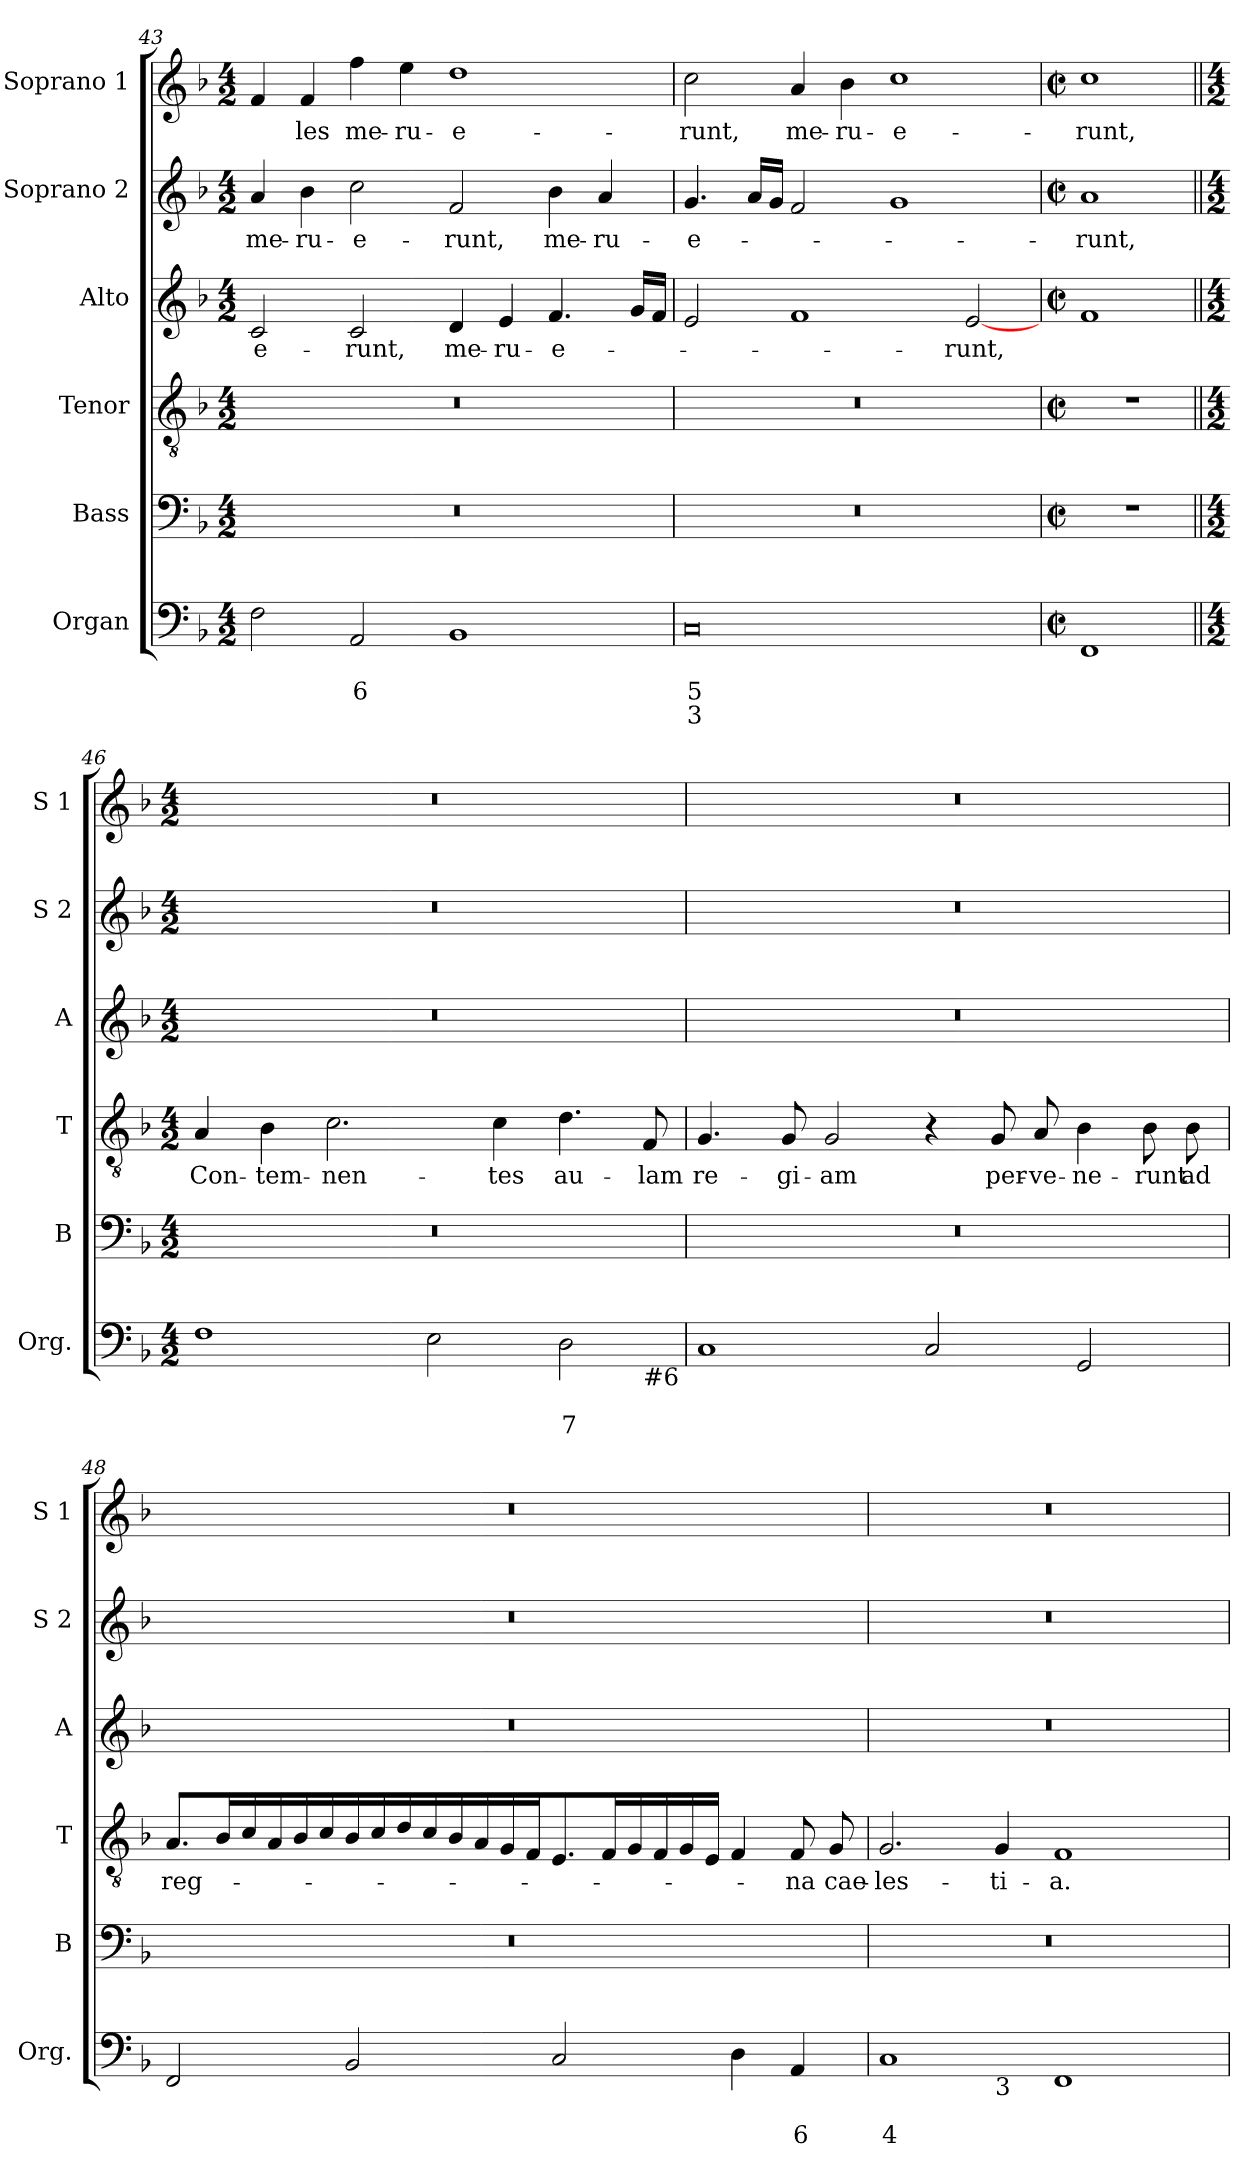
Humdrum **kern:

**kern	**text	**text	**text	**kern	**kern	**text	**kern	**text	**kern	**text	**kern	**text
*part6	*part6	*part6	*part6	*part5	*part4	*part4	*part3	*part3	*part2	*part2	*part1	*part1
*staff6	*staff6	*staff6	*staff6	*staff5	*staff4	*staff4	*staff3	*staff3	*staff2	*staff2	*staff1	*staff1
*I"Organ	*	*	*	*I"Bass	*I"Tenor	*	*I"Alto	*	*I"Soprano 2	*	*I"Soprano 1	*
*I'Org.	*	*	*	*I'B	*I'T	*	*I'A	*	*I'S 2	*	*I'S 1	*
*clefF4	*	*	*	*clefF4	*clefGv2	*	*clefG2	*	*clefG2	*	*clefG2	*
*k[b-]	*	*	*	*k[b-]	*k[b-]	*	*k[b-]	*	*k[b-]	*	*k[b-]	*
*F:	*	*	*	*F:	*F:	*	*F:	*	*F:	*	*F:	*
*M4/2	*	*	*	*M4/2	*M4/2	*	*M4/2	*	*M4/2	*	*M4/2	*
=43	=43	=43	=43	=43	=43	=43	=43	=43	=43	=43	=43	=43
!	!	!	!	!	!	!	!	!LO:LY:b	!	!LO:LY:b	!	!
2F\	.	.	.	0r	0r	.	2c/	-e-	4a/	me-	4f/	.
!	!	!	!	!	!	!	!	!	!	!LO:LY:b	!	!LO:LY:b
.	.	.	.	.	.	.	.	.	4b-\	-ru-	4f/	-les
!	!	!LO:LY:b	!	!	!	!	!	!LO:LY:b	!	!LO:LY:b	!	!LO:LY:b
2AA/	.	6	.	.	.	.	2c/	-runt,	2cc\	-e-	4ff\	me-
!	!	!	!	!	!	!	!	!	!	!	!	!LO:LY:b
.	.	.	.	.	.	.	.	.	.	.	4ee\	-ru-
!	!	!	!	!	!	!	!	!LO:LY:b	!	!LO:LY:b	!	!LO:LY:b
1BB-	.	.	.	.	.	.	4d/	me-	2f/	-runt,	1dd	-e-
!	!	!	!	!	!	!	!	!LO:LY:b	!	!	!	!
.	.	.	.	.	.	.	4e/	-ru-	.	.	.	.
!	!	!	!	!	!	!	!	!LO:LY:b	!	!LO:LY:b	!	!
.	.	.	.	.	.	.	4.f/	-e-	4b-\	me-	.	.
!	!	!	!	!	!	!	!	!	!	!LO:LY:b	!	!
.	.	.	.	.	.	.	.	.	4a/	-ru-	.	.
.	.	.	.	.	.	.	16g/LL	.	.	.	.	.
.	.	.	.	.	.	.	16f/JJ	.	.	.	.	.
=44	=44	=44	=44	=44	=44	=44	=44	=44	=44	=44	=44	=44
!	!	!LO:LY:b	!LO:LY:b	!	!	!	!	!	!	!LO:LY:b	!	!LO:LY:b
0C	.	5	3	0r	0r	.	2e/	.	4.g/	-e-	2cc\	-runt,
.	.	.	.	.	.	.	.	.	16a/LL	.	.	.
.	.	.	.	.	.	.	.	.	16g/JJ	.	.	.
!	!	!	!	!	!	!	!	!	!	!	!	!LO:LY:b
.	.	.	.	.	.	.	1f	.	2f/	.	4a/	me-
!	!	!	!	!	!	!	!	!	!	!	!	!LO:LY:b
.	.	.	.	.	.	.	.	.	.	.	4b-\	-ru-
!	!	!	!	!	!	!	!	!	!	!	!	!LO:LY:b
.	.	.	.	.	.	.	.	.	1g	.	1cc	-e-
!	!	!	!	!	!	!	!	!LO:LY:b	!	!	!	!
.	.	.	.	.	.	.	[2e/	-runt,	.	.	.	.
=45	=45	=45	=45	=45	=45	=45	=45	=45	=45	=45	=45	=45
*M2/2	*	*	*	*M2/2	*M2/2	*	*M2/2	*	*M2/2	*	*M2/2	*
*met(c|)	*	*	*	*met(c|)	*met(c|)	*	*met(c|)	*	*met(c|)	*	*met(c|)	*
!	!	!	!	!	!	!	!	!	!	!LO:LY:b	!	!LO:LY:b
1FF	.	.	.	1r	1r	.	1f	.	1a	-runt,	1cc	-runt,
!!LO:PB:g=z
=46||	=46||	=46||	=46||	=46||	=46||	=46||	=46||	=46||	=46||	=46||	=46||	=46||
*M4/2	*	*	*	*M4/2	*M4/2	*	*M4/2	*	*M4/2	*	*M4/2	*
!	!	!	!	!	!	!LO:LY:b	!	!	!	!	!	!
*^	*	*	*	*	*	*	*	*	*	*	*	*
1F	1...ryy	.	.	.	0r	4A/	Con-	0r	.	0r	.	0r	.
!	!	!	!	!	!	!	!LO:LY:b	!	!	!	!	!	!
.	.	.	.	.	.	4B-\	-tem-	.	.	.	.	.	.
!	!	!	!	!	!	!	!LO:LY:b	!	!	!	!	!	!
.	.	.	.	.	.	2.c\	-nen-	.	.	.	.	.	.
2E\	.	.	.	.	.	.	.	.	.	.	.	.	.
!	!	!	!	!	!	!	!LO:LY:b	!	!	!	!	!	!
.	.	.	.	.	.	4c\	-tes	.	.	.	.	.	.
!	!	!	!LO:LY:b	!	!	!	!LO:LY:b	!	!	!	!	!	!
2D\	.	.	7	.	.	4.d\	au-	.	.	.	.	.	.
!	!LO:TX:b:t=#6	!	!	!	!	!	!	!	!	!	!	!	!
!	!	!	!	!	!	!	!LO:LY:b	!	!	!	!	!	!
.	8ryy	.	.	.	.	8F/	-lam	.	.	.	.	.	.
=47	=47	=47	=47	=47	=47	=47	=47	=47	=47	=47	=47	=47	=47
!	!	!	!	!	!	!	!LO:LY:b	!	!	!	!	!	!
*v	*v	*	*	*	*	*	*	*	*	*	*	*	*
1C	.	.	.	0r	4.G/	re-	0r	.	0r	.	0r	.
!	!	!	!	!	!	!LO:LY:b	!	!	!	!	!	!
.	.	.	.	.	8G/	-gi-	.	.	.	.	.	.
!	!	!	!	!	!	!LO:LY:b	!	!	!	!	!	!
.	.	.	.	.	2G/	-am	.	.	.	.	.	.
2C/	.	.	.	.	4r	.	.	.	.	.	.	.
!	!	!	!	!	!	!LO:LY:b	!	!	!	!	!	!
.	.	.	.	.	8G/	per-	.	.	.	.	.	.
!	!	!	!	!	!	!LO:LY:b	!	!	!	!	!	!
.	.	.	.	.	8A/	-ve-	.	.	.	.	.	.
!	!	!	!	!	!	!LO:LY:b	!	!	!	!	!	!
2GG/	.	.	.	.	4B-\	-ne-	.	.	.	.	.	.
!	!	!	!	!	!	!LO:LY:b	!	!	!	!	!	!
.	.	.	.	.	8B-\	-runt	.	.	.	.	.	.
!	!	!	!	!	!	!LO:LY:b	!	!	!	!	!	!
.	.	.	.	.	8B-\	ad	.	.	.	.	.	.
!!LO:LB:g=z
=48	=48	=48	=48	=48	=48	=48	=48	=48	=48	=48	=48	=48
!	!	!	!	!	!	!LO:LY:b	!	!	!	!	!	!
2FF/	.	.	.	0r	8.A/L	reg-	0r	.	0r	.	0r	.
.	.	.	.	.	16B-/L	.	.	.	.	.	.	.
.	.	.	.	.	16c/	.	.	.	.	.	.	.
.	.	.	.	.	16A/	.	.	.	.	.	.	.
.	.	.	.	.	16B-/	.	.	.	.	.	.	.
.	.	.	.	.	16c/	.	.	.	.	.	.	.
2BB-/	.	.	.	.	16B-/	.	.	.	.	.	.	.
.	.	.	.	.	16c/	.	.	.	.	.	.	.
.	.	.	.	.	16d/	.	.	.	.	.	.	.
.	.	.	.	.	16c/	.	.	.	.	.	.	.
.	.	.	.	.	16B-/	.	.	.	.	.	.	.
.	.	.	.	.	16A/	.	.	.	.	.	.	.
.	.	.	.	.	16G/	.	.	.	.	.	.	.
.	.	.	.	.	16F/J	.	.	.	.	.	.	.
2C/	.	.	.	.	8.E/	.	.	.	.	.	.	.
.	.	.	.	.	16F/L	.	.	.	.	.	.	.
.	.	.	.	.	16G/	.	.	.	.	.	.	.
.	.	.	.	.	16F/	.	.	.	.	.	.	.
.	.	.	.	.	16G/	.	.	.	.	.	.	.
.	.	.	.	.	16E/JJ	.	.	.	.	.	.	.
4D\	.	.	.	.	4F/	.	.	.	.	.	.	.
!	!	!LO:LY:b	!	!	!	!LO:LY:b	!	!	!	!	!	!
4AA/	.	6	.	.	8F/	-na	.	.	.	.	.	.
!	!	!	!	!	!	!LO:LY:b	!	!	!	!	!	!
.	.	.	.	.	8G/	cae-	.	.	.	.	.	.
=49	=49	=49	=49	=49	=49	=49	=49	=49	=49	=49	=49	=49
!	!	!LO:LY:b	!	!	!	!LO:LY:b	!	!	!	!	!	!
*^	*	*	*	*	*	*	*	*	*	*	*	*
1C	2.ryy	.	4	.	0r	2.G/	-les-	0r	.	0r	.	0r	.
!	!LO:TX:b:t=3	!	!	!	!	!	!	!	!	!	!	!	!
!	!	!	!	!	!	!	!LO:LY:b	!	!	!	!	!	!
.	1ryy	.	.	.	.	4G/	-ti-	.	.	.	.	.	.
!	!	!	!	!	!	!	!LO:LY:b	!	!	!	!	!	!
1FF	.	.	.	.	.	1F	-a.	.	.	.	.	.	.
.	4ryy	.	.	.	.	.	.	.	.	.	.	.	.
*v	*v	*	*	*	*	*	*	*	*	*	*	*	*
=	=	=	=	=	=	=	=	=	=	=	=	=
*-	*-	*-	*-	*-	*-	*-	*-	*-	*-	*-	*-	*-
